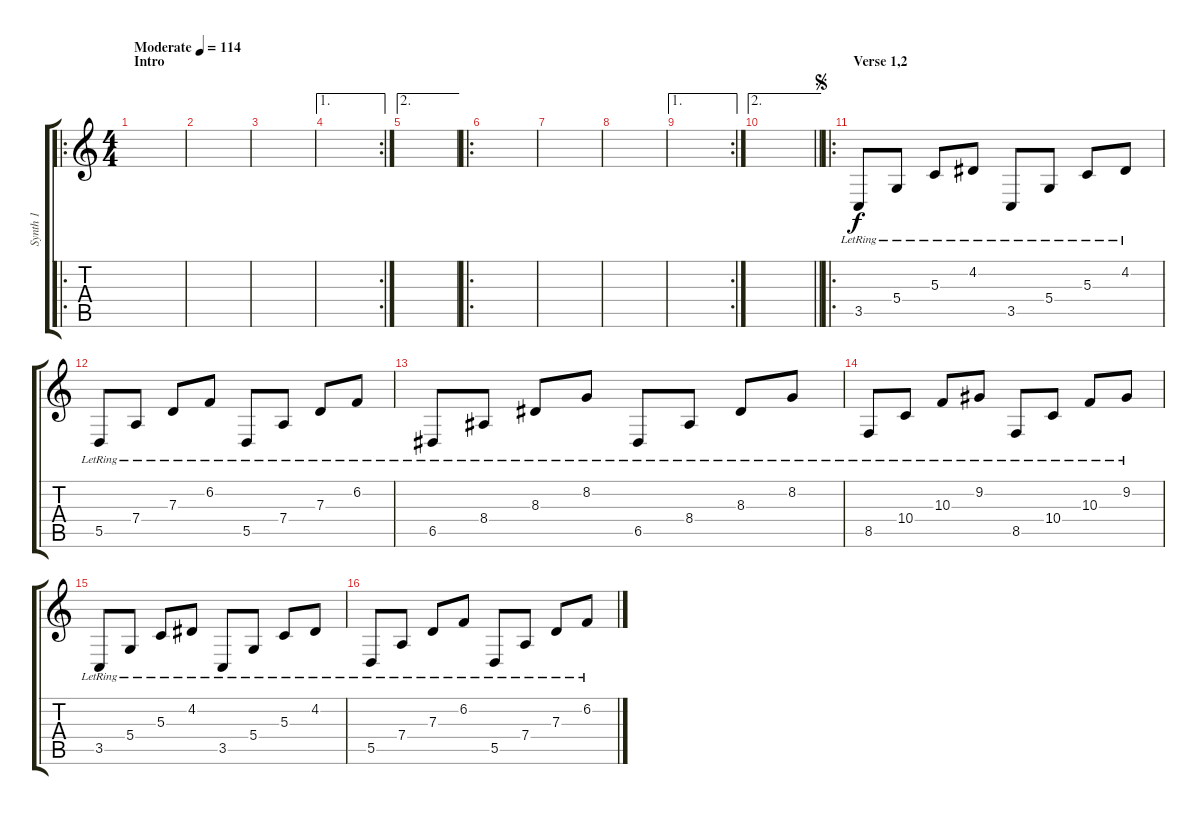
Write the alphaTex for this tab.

\track ("Synth 1" "Synth 1") {instrument stringensemble1}
\staff {score tabs}
\tuning (E4 B3 G3 D3 A2 E2) {hide}
\ro
\ts (4 4)
\section ("" "Intro")
\tempo (114 "Moderate")
\clef g2
\ks c
|
|
|
\ae 1
\rc 2
|
\ae 2
|
\ro
|
|
|
\ae 1
\rc 2
|
\ae 2
\barLineRight lightlight
|
\ro
\section ("" "Verse 1,2")
\jump segno
3.5{lr}.8 5.4{lr}.8 5.3{lr}.8 4.2{lr}.8 3.5{lr}.8 5.4{lr}.8 5.3{lr}.8 4.2{lr}.8 |
5.5{lr}.8 7.4{lr}.8 7.3{lr}.8 6.2{lr}.8 5.5{lr}.8 7.4{lr}.8 7.3{lr}.8 6.2{lr}.8 |
6.5{lr}.8 8.4{lr}.8 8.3{lr}.8 8.2{lr}.8 6.5{lr}.8 8.4{lr}.8 8.3{lr}.8 8.2{lr}.8 |
8.5{lr}.8 10.4{lr}.8 10.3{lr}.8 9.2{lr}.8 8.5{lr}.8 10.4{lr}.8 10.3{lr}.8 9.2{lr}.8 |
3.5{lr}.8 5.4{lr}.8 5.3{lr}.8 4.2{lr}.8 3.5{lr}.8 5.4{lr}.8 5.3{lr}.8 4.2{lr}.8 |
5.5{lr}.8 7.4{lr}.8 7.3{lr}.8 6.2{lr}.8 5.5{lr}.8 7.4{lr}.8 7.3{lr}.8 6.2{lr}.8
